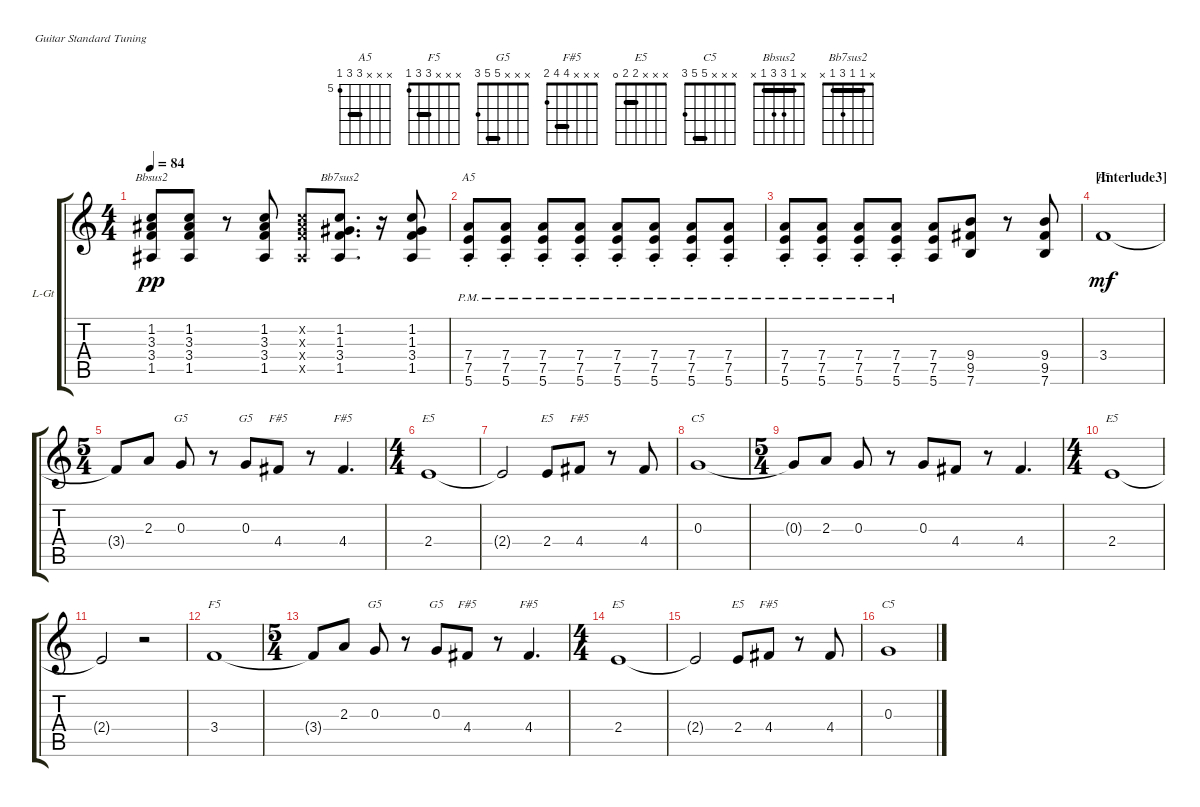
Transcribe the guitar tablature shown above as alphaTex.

\defaultSystemsLayout 4
\bracketExtendMode groupsimilarinstruments
\firstSystemTrackNameOrientation horizontal
\otherSystemsTrackNameOrientation horizontal
\track ("Lead Guitar" "L-Gt") {instrument overdrivenguitar}
\staff {score tabs}
\tuning (E4 B3 G3 D3 A2 E2)
\chord ("A5" x x x 7 7 5) {firstfret 5 barre 7}
\chord ("F5" x x x 3 3 1) {barre 3}
\chord ("G5" x x x 5 5 3) {barre 5}
\chord ("F#5" x x x 4 4 2) {barre 4}
\chord ("E5" x x x 2 2 0) {barre 2}
\chord ("C5" x x x 5 5 3) {barre 5}
\chord ("Bbsus2" x 1 3 3 1 x) {barre 1}
\chord ("Bb7sus2" x 1 1 3 1 x) {barre (1 1)}
\ts (4 4)
\tempo 84
\clef g2
\ks aminor
(1.2 3.4 1.5 3.3).8{ch "Bbsus2" dy pp} (1.2 3.4 1.5 3.3).8 r.8 (1.2 3.4 1.5 3.3).8 (1.2{x} 3.4{x} 1.5{x} 3.3{x}).8 (1.2 1.3 3.4 1.5).8{d ch "Bb7sus2"} r.16 (1.2 1.3 3.4 1.5).8 |
(5.6{pm st} 7.5{pm st} 7.4{pm st}).8{ch "A5"} (5.6{pm st} 7.5{pm st} 7.4{pm st}).8 (5.6{pm st} 7.5{pm st} 7.4{pm st}).8 (5.6{pm st} 7.5{pm st} 7.4{pm st}).8 (5.6{pm st} 7.5{pm st} 7.4{pm st}).8 (5.6{pm st} 7.5{pm st} 7.4{pm st}).8 (5.6{pm st} 7.5{pm st} 7.4{pm st}).8 (5.6{pm st} 7.5{pm st} 7.4{pm st}).8 |
(5.6{pm st} 7.5{pm st} 7.4{pm st}).8 (5.6{pm st} 7.5{pm st} 7.4{pm st}).8 (5.6{pm st} 7.5{pm st} 7.4{pm st}).8 (5.6{pm st} 7.5{pm st} 7.4{pm st}).8 (5.6 7.5 7.4).8 (7.6 9.5 9.4).8 r.8 (7.6 9.5 9.4).8 |
\section ("" "[Interlude3]")
3.4.1{ch "F5" dy mf} |
\ts (5 4)
3.4{t}.8 2.3.8 0.3.8{ch "G5"} r.8 0.3.8{ch "G5"} 4.4.8{ch "F#5"} r.8 4.4.4{d ch "F#5"} |
\ts (4 4)
2.4.1{ch "E5"} |
2.4{t}.2 2.4.8{ch "E5"} 4.4.8{ch "F#5"} r.8 4.4.8 |
0.3.1{ch "C5"} |
\ts (5 4)
0.3{t}.8 2.3.8 0.3.8 r.8 0.3.8 4.4.8 r.8 4.4.4{d} |
\ts (4 4)
2.4.1{ch "E5"} |
2.4{t}.2 r.2 |
3.4.1{ch "F5"} |
\ts (5 4)
3.4{t}.8 2.3.8 0.3.8{ch "G5"} r.8 0.3.8{ch "G5"} 4.4.8{ch "F#5"} r.8 4.4.4{d ch "F#5"} |
\ts (4 4)
2.4.1{ch "E5"} |
2.4{t}.2 2.4.8{ch "E5"} 4.4.8{ch "F#5"} r.8 4.4.8 |
0.3.1{ch "C5"}
